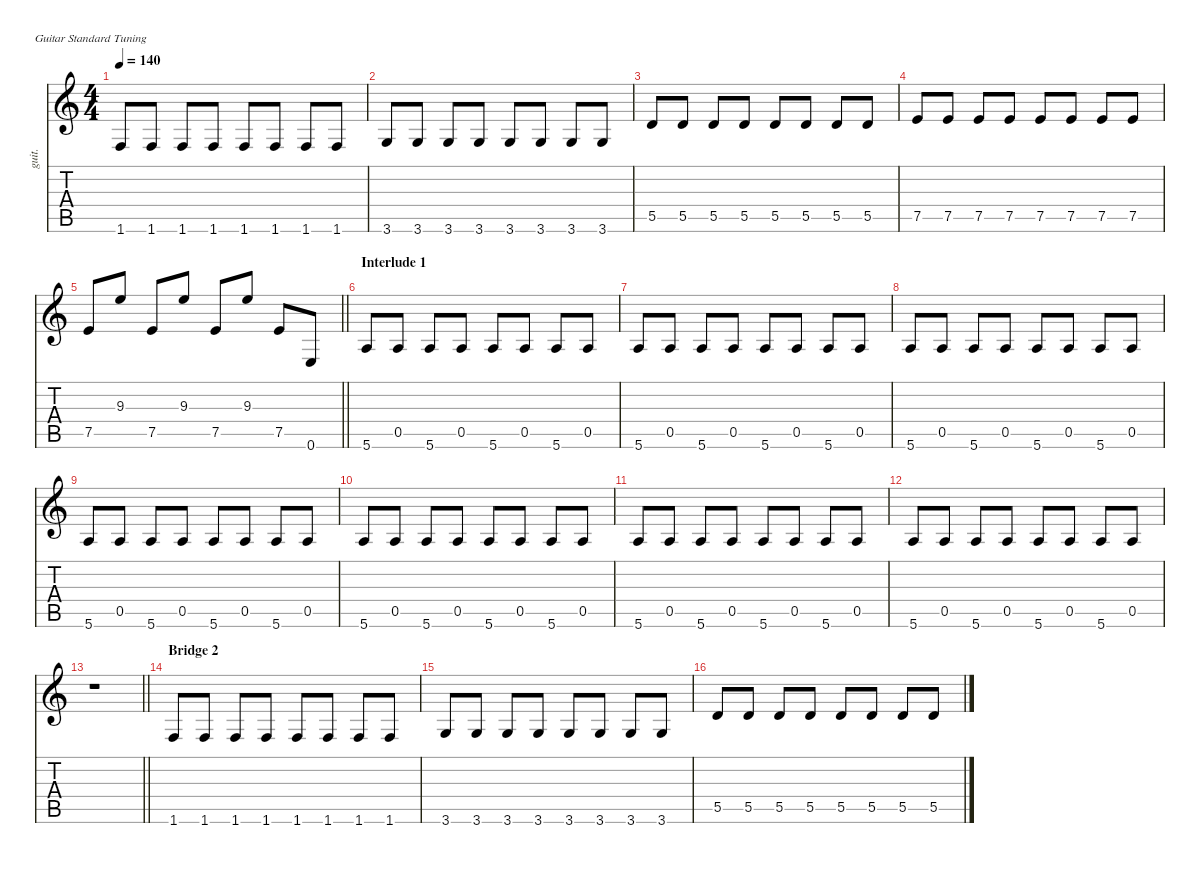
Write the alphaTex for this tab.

\defaultSystemsLayout 4
\hideDynamics
\bracketExtendMode nobrackets
\otherSystemsTrackNameOrientation horizontal
\track ("Guitar2" "guit.") {instrument acousticguitarnylon}
\staff {score tabs}
\tuning (E4 B3 G3 D3 A2 E2)
\ts (4 4)
\tempo 140
\clef g2
\ks aminor
1.6.8{dy mf beam Up} 1.6.8{beam Up} 1.6.8{beam Up} 1.6.8{beam Up} 1.6.8{beam Up} 1.6.8{beam Up} 1.6.8{beam Up} 1.6.8{beam Up} |
3.6.8{beam Up} 3.6.8{beam Up} 3.6.8{beam Up} 3.6.8{beam Up} 3.6.8{beam Up} 3.6.8{beam Up} 3.6.8{beam Up} 3.6.8{beam Up} |
5.5.8{beam Up} 5.5.8{beam Up} 5.5.8{beam Up} 5.5.8{beam Up} 5.5.8{beam Up} 5.5.8{beam Up} 5.5.8{beam Up} 5.5.8{beam Up} |
7.5.8{dy mp beam Up} 7.5.8{beam Up} 7.5.8{dy mf beam Up} 7.5.8{beam Up} 7.5.8{beam Up} 7.5.8{beam Up} 7.5.8{dy f beam Up} 7.5.8{beam Up} |
\barLineRight lightlight
7.5.8{beam Up} 9.3.8{beam Up} 7.5.8{beam Up} 9.3.8{beam Up} 7.5.8{beam Up} 9.3.8{beam Up} 7.5.8{beam Up} 0.6.8{beam Up} |
\section ("" "Interlude 1")
5.6.8{beam Up} 0.5.8{beam Up} 5.6.8{beam Up} 0.5.8{beam Up} 5.6.8{beam Up} 0.5.8{beam Up} 5.6.8{beam Up} 0.5.8{beam Up} |
5.6.8{beam Up} 0.5.8{beam Up} 5.6.8{beam Up} 0.5.8{beam Up} 5.6.8{beam Up} 0.5.8{beam Up} 5.6.8{beam Up} 0.5.8{beam Up} |
5.6.8{beam Up} 0.5.8{beam Up} 5.6.8{beam Up} 0.5.8{beam Up} 5.6.8{beam Up} 0.5.8{beam Up} 5.6.8{beam Up} 0.5.8{beam Up} |
5.6.8{beam Up} 0.5.8{beam Up} 5.6.8{beam Up} 0.5.8{beam Up} 5.6.8{beam Up} 0.5.8{beam Up} 5.6.8{beam Up} 0.5.8{beam Up} |
5.6.8{beam Up} 0.5.8{beam Up} 5.6.8{beam Up} 0.5.8{beam Up} 5.6.8{beam Up} 0.5.8{beam Up} 5.6.8{beam Up} 0.5.8{beam Up} |
5.6.8{beam Up} 0.5.8{beam Up} 5.6.8{beam Up} 0.5.8{beam Up} 5.6.8{beam Up} 0.5.8{beam Up} 5.6.8{beam Up} 0.5.8{beam Up} |
5.6.8{beam Up} 0.5.8{beam Up} 5.6.8{beam Up} 0.5.8{beam Up} 5.6.8{beam Up} 0.5.8{beam Up} 5.6.8{beam Up} 0.5.8{beam Up} |
\barLineRight lightlight
r.1{beam Down} |
\section ("" "Bridge 2")
1.6.8{beam Up} 1.6.8{beam Up} 1.6.8{beam Up} 1.6.8{beam Up} 1.6.8{beam Up} 1.6.8{beam Up} 1.6.8{beam Up} 1.6.8{beam Up} |
3.6.8{dy mf beam Up} 3.6.8{beam Up} 3.6.8{beam Up} 3.6.8{beam Up} 3.6.8{beam Up} 3.6.8{beam Up} 3.6.8{beam Up} 3.6.8{beam Up} |
5.5.8{beam Up} 5.5.8{beam Up} 5.5.8{beam Up} 5.5.8{beam Up} 5.5.8{beam Up} 5.5.8{beam Up} 5.5.8{beam Up} 5.5.8{beam Up}
